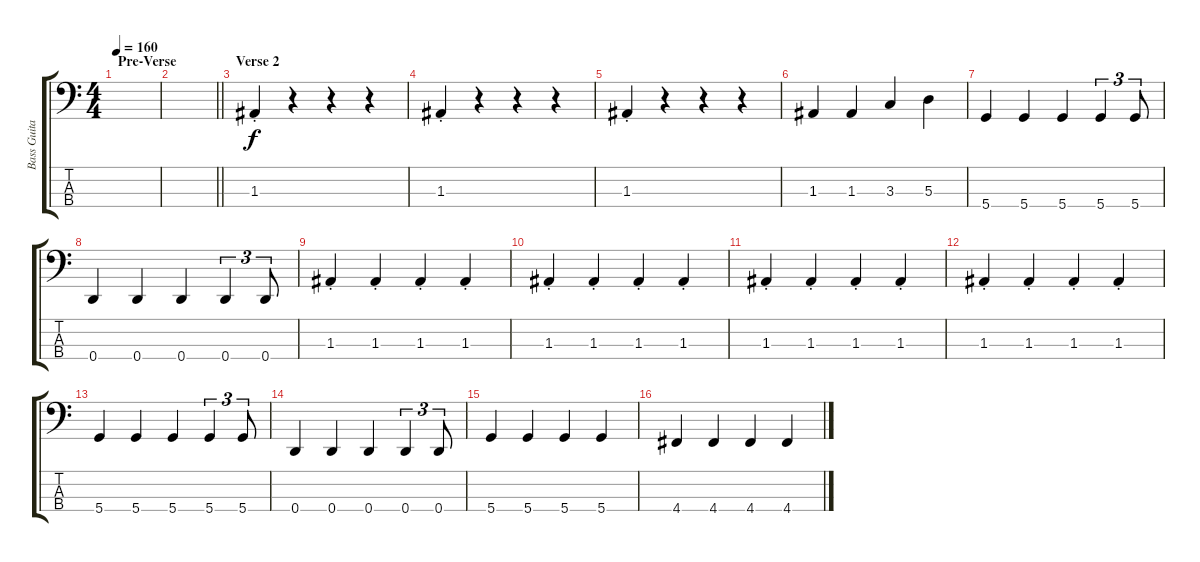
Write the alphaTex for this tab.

\track ("Bass Guitar" "Bass Guita") {instrument electricbassfinger}
\staff {score tabs}
\tuning (G2 D2 A1 D1) {hide}
\ts (4 4)
\section ("" "Pre-Verse")
\tempo 160
\clef f4
\ks c
|
\barLineRight lightlight
|
\section ("" "Verse 2")
1.3{st}.4 r.4 r.4 r.4 |
1.3{st}.4 r.4 r.4 r.4 |
1.3{st}.4 r.4 r.4 r.4 |
1.3.4 1.3.4 3.3.4 5.3.4 |
5.4.4 5.4.4 5.4.4 5.4.4{tu (3 2)} 5.4.8{tu (3 2)} |
0.4.4 0.4.4 0.4.4 0.4.4{tu (3 2)} 0.4.8{tu (3 2)} |
1.3{st}.4 1.3{st}.4 1.3{st}.4 1.3{st}.4 |
1.3{st}.4 1.3{st}.4 1.3{st}.4 1.3{st}.4 |
1.3{st}.4 1.3{st}.4 1.3{st}.4 1.3{st}.4 |
1.3{st}.4 1.3{st}.4 1.3{st}.4 1.3{st}.4 |
5.4.4 5.4.4 5.4.4 5.4.4{tu (3 2)} 5.4.8{tu (3 2)} |
0.4.4 0.4.4 0.4.4 0.4.4{tu (3 2)} 0.4.8{tu (3 2)} |
5.4.4 5.4.4 5.4.4 5.4.4 |
4.4.4 4.4.4 4.4.4 4.4.4
